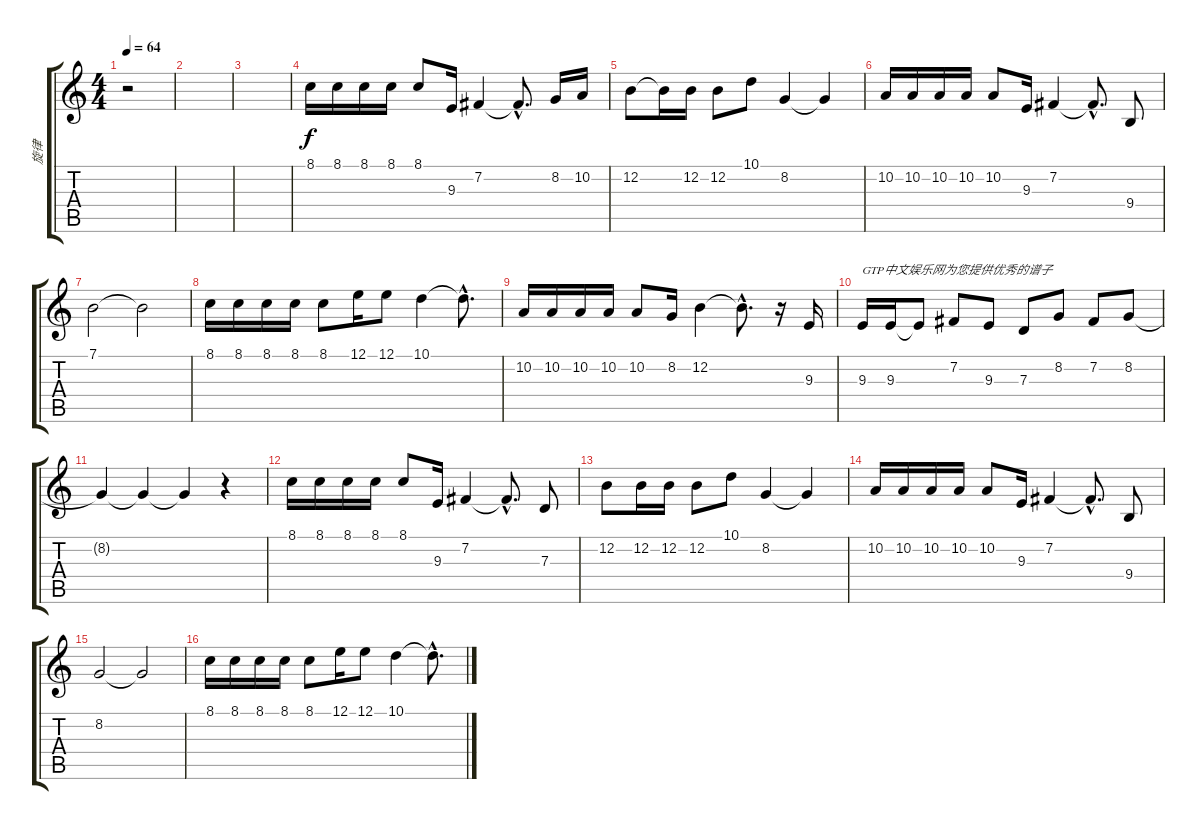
\track ("旋律" "旋律") {instrument honkytonkpiano}
\staff {score tabs}
\tuning (E4 B3 G3 D3 A2 E2) {hide}
\ts (4 4)
\tempo 64
\clef g2
\ks c
r.2{dy f instrument honkytonkpiano} |
|
|
8.1.16 8.1.16 8.1.16 8.1.16 8.1.8 9.3.16 7.2.4 7.2{hac t}.8{d} 8.2.16 10.2.16 |
12.2.8 12.2{t}.16 12.2.16 12.2.8 10.1.8 8.2.4 8.2{t}.4 |
10.2.16 10.2.16 10.2.16 10.2.16 10.2.8 9.3.16 7.2.4 7.2{hac t}.8{d} 9.4.8 |
7.1.2 7.1{t}.2 |
8.1.16 8.1.16 8.1.16 8.1.16 8.1.8 12.1.16 12.1.8 10.1.4 10.1{hac t}.8{d} |
10.2.16 10.2.16 10.2.16 10.2.16 10.2.8 8.2.16 12.2.4 12.2{hac t}.8{d} r.16 9.3.16 |
9.3.16{txt "GTP中文娱乐网为您提供优秀的谱子"} 9.3.16 9.3{t}.8 7.2.8 9.3.8 7.3.8 8.2.8 7.2.8 8.2.8 |
8.2{t}.4 8.2{t}.4 8.2{t}.4 r.4 |
8.1.16 8.1.16 8.1.16 8.1.16 8.1.8 9.3.16 7.2.4 7.2{hac t}.8{d} 7.3.8 |
12.2.8 12.2.16 12.2.16 12.2.8 10.1.8 8.2.4 8.2{t}.4 |
10.2.16 10.2.16 10.2.16 10.2.16 10.2.8 9.3.16 7.2.4 7.2{hac t}.8{d} 9.4.8 |
8.2.2 8.2{t}.2 |
8.1.16 8.1.16 8.1.16 8.1.16 8.1.8 12.1.16 12.1.8 10.1.4 10.1{hac t}.8{d}
